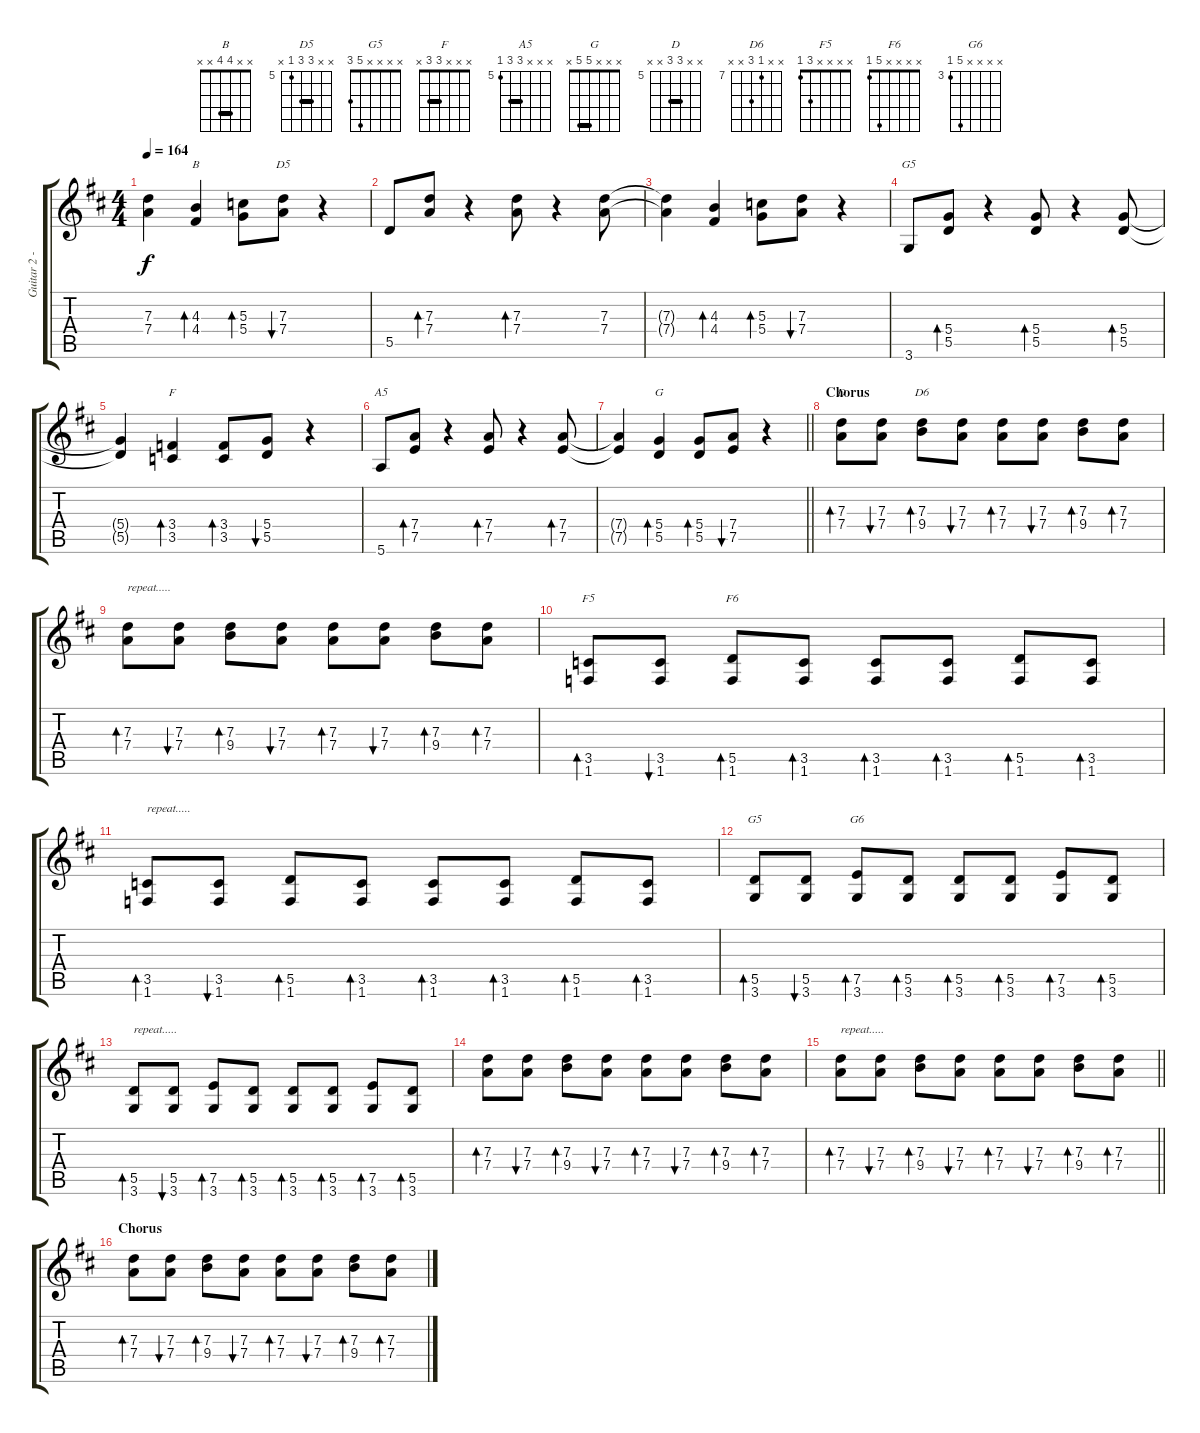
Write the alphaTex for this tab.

\track ("Guitar 2 - Felder" "Guitar 2 -") {instrument distortionguitar}
\staff {score tabs}
\tuning (E4 B3 G3 D3 A2 E2) {hide}
\chord ("B" x x 4 4 x x) {barre 4}
\chord ("D5" x x 7 7 5 x) {firstfret 5 barre 7}
\chord ("G5" x x x 5 5 3) {barre 5}
\chord ("F" x x x 3 3 x) {barre 3}
\chord ("A5" x x x 7 7 5) {firstfret 5 barre 7}
\chord ("G" x x x 5 5 x) {barre 5}
\chord ("D" x x 7 7 x x) {firstfret 5 barre 7}
\chord ("D6" x x 7 9 x x) {firstfret 7}
\chord ("F5" x x x x 3 1)
\chord ("F6" x x x x 5 1)
\chord ("G5" x x x x 5 3)
\chord ("G6" x x x x 7 3) {firstfret 3}
\ts (4 4)
\tempo 164
\clef g2
\ks d
(7.3{t} 7.4{t}).4{dy f} (4.3 4.4).4{bd 30 ch "B"} (5.3 5.4).8{bd 30} (7.3 7.4).8{bu 30 ch "D5"} r.4 |
5.5.8 (7.3 7.4).8{bd 30} r.4 (7.3 7.4).8{bd 30} r.4 (7.3 7.4).8 |
(7.3{t} 7.4{t}).4 (4.3 4.4).4{bd 30} (5.3 5.4).8{bd 30} (7.3 7.4).8{bu 30} r.4 |
3.6.8{ch "G5"} (5.4 5.5).8{bd 30} r.4 (5.4 5.5).8{bd 30} r.4 (5.4 5.5).8{bd 30} |
(5.4{t} 5.5{t}).4 (3.4 3.5).4{bd 30 ch "F"} (3.4 3.5).8{bd 30} (5.4 5.5).8{bu 30} r.4 |
5.6.8{ch "A5"} (7.4 7.5).8{bd 30} r.4 (7.4 7.5).8{bd 30} r.4 (7.4 7.5).8{bd 30} |
\barLineRight lightlight
(7.4{t} 7.5{t}).4 (5.4 5.5).4{bd 30 ch "G"} (5.4 5.5).8{bd 30} (7.4 7.5).8{bu 30} r.4 |
\section ("" "Chorus")
(7.3 7.4).8{bd 30 ch "D" volume 7} (7.3 7.4).8{bu 30} (7.3 9.4).8{bd 30 ch "D6"} (7.3 7.4).8{bu 30} (7.3 7.4).8{bd 30} (7.3 7.4).8{bu 30} (7.3 9.4).8{bd 30} (7.3 7.4).8{bd 30} |
(7.3 7.4).8{bd 30 txt "repeat....."} (7.3 7.4).8{bu 30} (7.3 9.4).8{bd 30} (7.3 7.4).8{bu 30} (7.3 7.4).8{bd 30} (7.3 7.4).8{bu 30} (7.3 9.4).8{bd 30} (7.3 7.4).8{bd 30} |
(3.5 1.6).8{bd 30 ch "F5"} (3.5 1.6).8{bu 30} (5.5 1.6).8{bd 30 ch "F6"} (3.5 1.6).8{bd 30} (3.5 1.6).8{bd 30} (3.5 1.6).8{bd 30} (5.5 1.6).8{bd 30} (3.5 1.6).8{bd 30} |
(3.5 1.6).8{bd 30 txt "repeat....."} (3.5 1.6).8{bu 30} (5.5 1.6).8{bd 30} (3.5 1.6).8{bd 30} (3.5 1.6).8{bd 30} (3.5 1.6).8{bd 30} (5.5 1.6).8{bd 30} (3.5 1.6).8{bd 30} |
(5.5 3.6).8{bd 30 ch "G5"} (5.5 3.6).8{bu 30} (7.5 3.6).8{bd 30 ch "G6"} (5.5 3.6).8{bd 30} (5.5 3.6).8{bd 30} (5.5 3.6).8{bd 30} (7.5 3.6).8{bd 30} (5.5 3.6).8{bd 30} |
(5.5 3.6).8{bd 30 txt "repeat....."} (5.5 3.6).8{bu 30} (7.5 3.6).8{bd 30} (5.5 3.6).8{bd 30} (5.5 3.6).8{bd 30} (5.5 3.6).8{bd 30} (7.5 3.6).8{bd 30} (5.5 3.6).8{bd 30} |
(7.3 7.4).8{bd 30 volume 7} (7.3 7.4).8{bu 30} (7.3 9.4).8{bd 30} (7.3 7.4).8{bu 30} (7.3 7.4).8{bd 30} (7.3 7.4).8{bu 30} (7.3 9.4).8{bd 30} (7.3 7.4).8{bd 30} |
\barLineRight lightlight
(7.3 7.4).8{bd 30 txt "repeat....."} (7.3 7.4).8{bu 30} (7.3 9.4).8{bd 30} (7.3 7.4).8{bu 30} (7.3 7.4).8{bd 30} (7.3 7.4).8{bu 30} (7.3 9.4).8{bd 30} (7.3 7.4).8{bd 30} |
\section ("" "Chorus")
(7.3 7.4).8{bd 30 volume 12} (7.3 7.4).8{bu 30} (7.3 9.4).8{bd 30} (7.3 7.4).8{bu 30} (7.3 7.4).8{bd 30} (7.3 7.4).8{bu 30} (7.3 9.4).8{bd 30} (7.3 7.4).8{bd 30}
